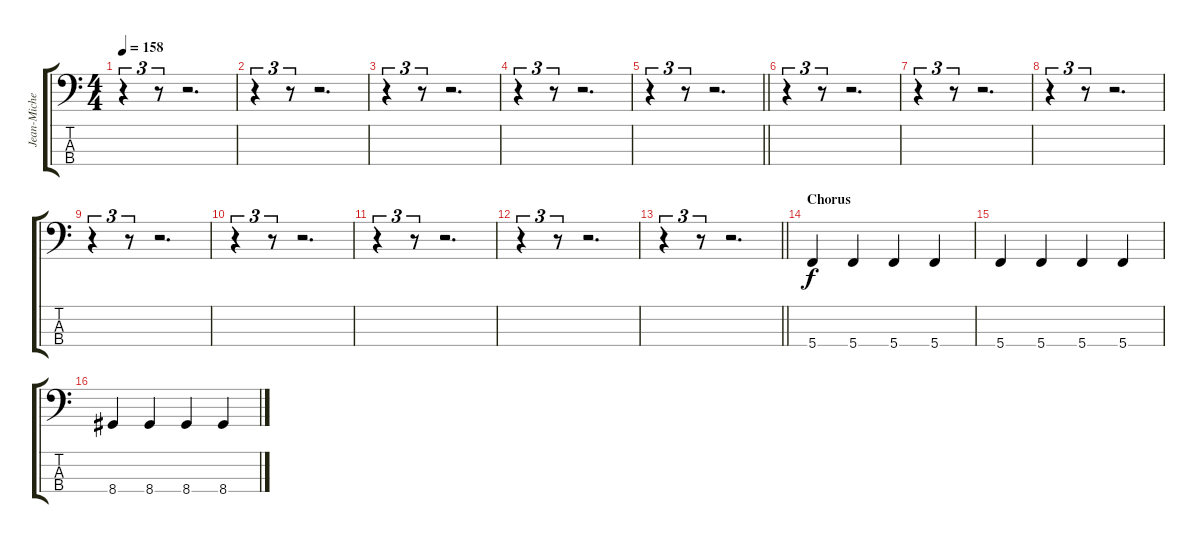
\track ("Jean-Michel Labadie" "Jean-Miche") {instrument electricbassfinger}
\staff {score tabs}
\tuning (F2 C2 G1 C1) {hide}
\ts (4 4)
\tempo 158
\clef f4
\ks c
r.4{tu (3 2) dy f} r.8{tu (3 2)} r.2{d} |
r.4{tu (3 2)} r.8{tu (3 2)} r.2{d} |
r.4{tu (3 2)} r.8{tu (3 2)} r.2{d} |
r.4{tu (3 2)} r.8{tu (3 2)} r.2{d} |
\barLineRight lightlight
r.4{tu (3 2)} r.8{tu (3 2)} r.2{d} |
\section ("" "")
r.4{tu (3 2)} r.8{tu (3 2)} r.2{d} |
r.4{tu (3 2)} r.8{tu (3 2)} r.2{d} |
r.4{tu (3 2)} r.8{tu (3 2)} r.2{d} |
r.4{tu (3 2)} r.8{tu (3 2)} r.2{d} |
r.4{tu (3 2)} r.8{tu (3 2)} r.2{d} |
r.4{tu (3 2)} r.8{tu (3 2)} r.2{d} |
r.4{tu (3 2)} r.8{tu (3 2)} r.2{d} |
\barLineRight lightlight
r.4{tu (3 2)} r.8{tu (3 2)} r.2{d} |
\section ("" "Chorus")
5.4.4 5.4.4 5.4.4 5.4.4 |
5.4.4 5.4.4 5.4.4 5.4.4 |
8.4.4 8.4.4 8.4.4 8.4.4
